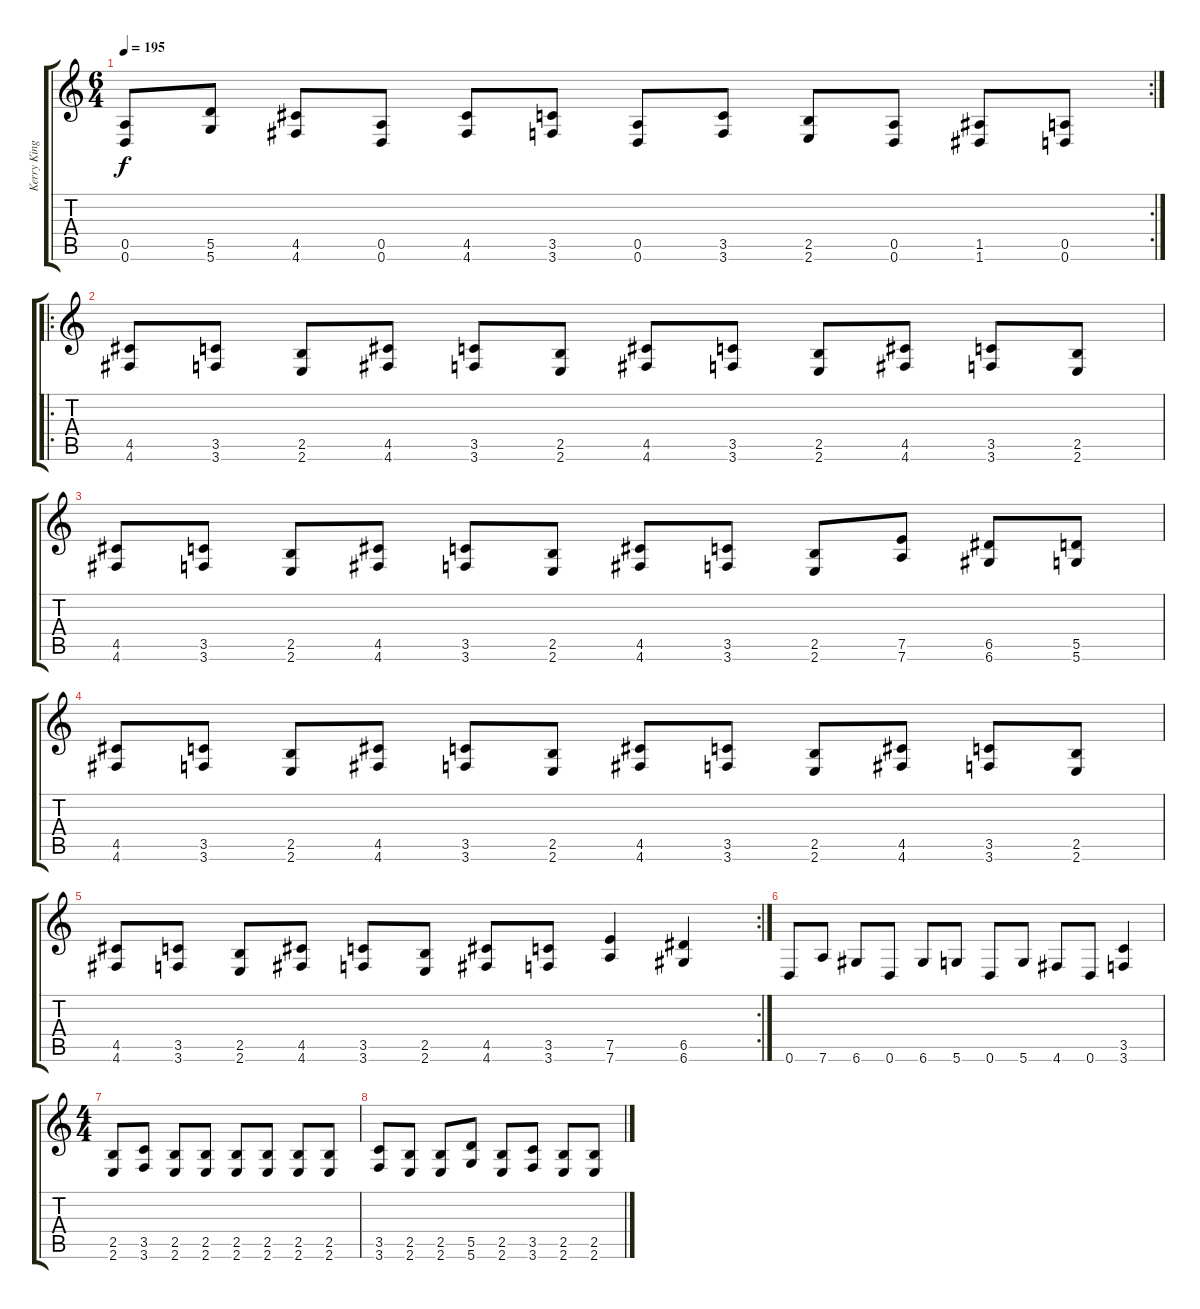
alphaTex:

\track ("Kerry King" "Kerry King") {instrument overdrivenguitar}
\staff {score tabs}
\tuning (E4 B3 G3 D3 A2 D2) {hide}
\rc 2
\ts (6 4)
\tempo 195
\clef g2
\ks c
(0.5 0.6).8{dy f} (5.5 5.6).8 (4.5 4.6).8 (0.5 0.6).8 (4.5 4.6).8 (3.5 3.6).8 (0.5 0.6).8 (3.5 3.6).8 (2.5 2.6).8 (0.5 0.6).8 (1.5 1.6).8 (0.5 0.6).8 |
\ro
(4.5 4.6).8 (3.5 3.6).8 (2.5 2.6).8 (4.5 4.6).8 (3.5 3.6).8 (2.5 2.6).8 (4.5 4.6).8 (3.5 3.6).8 (2.5 2.6).8 (4.5 4.6).8 (3.5 3.6).8 (2.5 2.6).8 |
(4.5 4.6).8 (3.5 3.6).8 (2.5 2.6).8 (4.5 4.6).8 (3.5 3.6).8 (2.5 2.6).8 (4.5 4.6).8 (3.5 3.6).8 (2.5 2.6).8 (7.5 7.6).8 (6.5 6.6).8 (5.5 5.6).8 |
(4.5 4.6).8 (3.5 3.6).8 (2.5 2.6).8 (4.5 4.6).8 (3.5 3.6).8 (2.5 2.6).8 (4.5 4.6).8 (3.5 3.6).8 (2.5 2.6).8 (4.5 4.6).8 (3.5 3.6).8 (2.5 2.6).8 |
\rc 2
(4.5 4.6).8 (3.5 3.6).8 (2.5 2.6).8 (4.5 4.6).8 (3.5 3.6).8 (2.5 2.6).8 (4.5 4.6).8 (3.5 3.6).8 (7.5 7.6).4 (6.5 6.6).4 |
0.6.8 7.6.8 6.6.8 0.6.8 6.6.8 5.6.8 0.6.8 5.6.8 4.6.8 0.6.8 (3.5 3.6).4 |
\ts (4 4)
(2.5 2.6).8 (3.5 3.6).8 (2.5 2.6).8 (2.5 2.6).8 (2.5 2.6).8 (2.5 2.6).8 (2.5 2.6).8 (2.5 2.6).8 |
(3.5 3.6).8 (2.5 2.6).8 (2.5 2.6).8 (5.5 5.6).8 (2.5 2.6).8 (3.5 3.6).8 (2.5 2.6).8 (2.5 2.6).8
